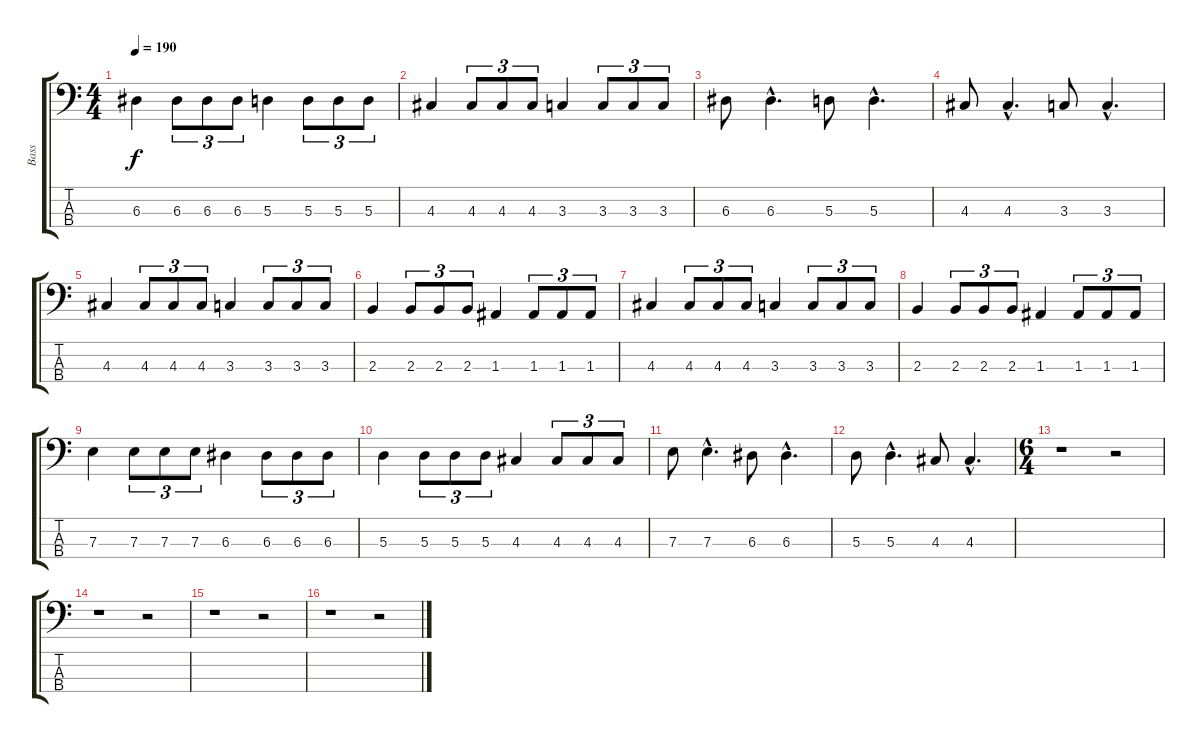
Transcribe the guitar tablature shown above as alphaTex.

\track ("Bass" "Bass") {instrument electricbassfinger}
\staff {score tabs}
\tuning (G2 D2 A1 E1) {hide}
\ts (4 4)
\tempo 190
\clef f4
\ks c
6.3.4{dy f} 6.3.8{tu (3 2)} 6.3.8{tu (3 2)} 6.3.8{tu (3 2)} 5.3.4 5.3.8{tu (3 2)} 5.3.8{tu (3 2)} 5.3.8{tu (3 2)} |
4.3.4 4.3.8{tu (3 2)} 4.3.8{tu (3 2)} 4.3.8{tu (3 2)} 3.3.4 3.3.8{tu (3 2)} 3.3.8{tu (3 2)} 3.3.8{tu (3 2)} |
6.3.8 6.3{hac}.4{d} 5.3.8 5.3{hac}.4{d} |
4.3.8 4.3{hac}.4{d} 3.3.8 3.3{hac}.4{d} |
4.3.4 4.3.8{tu (3 2)} 4.3.8{tu (3 2)} 4.3.8{tu (3 2)} 3.3.4 3.3.8{tu (3 2)} 3.3.8{tu (3 2)} 3.3.8{tu (3 2)} |
2.3.4 2.3.8{tu (3 2)} 2.3.8{tu (3 2)} 2.3.8{tu (3 2)} 1.3.4 1.3.8{tu (3 2)} 1.3.8{tu (3 2)} 1.3.8{tu (3 2)} |
4.3.4 4.3.8{tu (3 2)} 4.3.8{tu (3 2)} 4.3.8{tu (3 2)} 3.3.4 3.3.8{tu (3 2)} 3.3.8{tu (3 2)} 3.3.8{tu (3 2)} |
2.3.4 2.3.8{tu (3 2)} 2.3.8{tu (3 2)} 2.3.8{tu (3 2)} 1.3.4 1.3.8{tu (3 2)} 1.3.8{tu (3 2)} 1.3.8{tu (3 2)} |
7.3.4 7.3.8{tu (3 2)} 7.3.8{tu (3 2)} 7.3.8{tu (3 2)} 6.3.4 6.3.8{tu (3 2)} 6.3.8{tu (3 2)} 6.3.8{tu (3 2)} |
5.3.4 5.3.8{tu (3 2)} 5.3.8{tu (3 2)} 5.3.8{tu (3 2)} 4.3.4 4.3.8{tu (3 2)} 4.3.8{tu (3 2)} 4.3.8{tu (3 2)} |
7.3.8 7.3{hac}.4{d} 6.3.8 6.3{hac}.4{d} |
5.3.8 5.3{hac}.4{d} 4.3.8 4.3{hac}.4{d} |
\ts (6 4)
r.1 r.2 |
r.1 r.2 |
r.1 r.2 |
r.1 r.2
